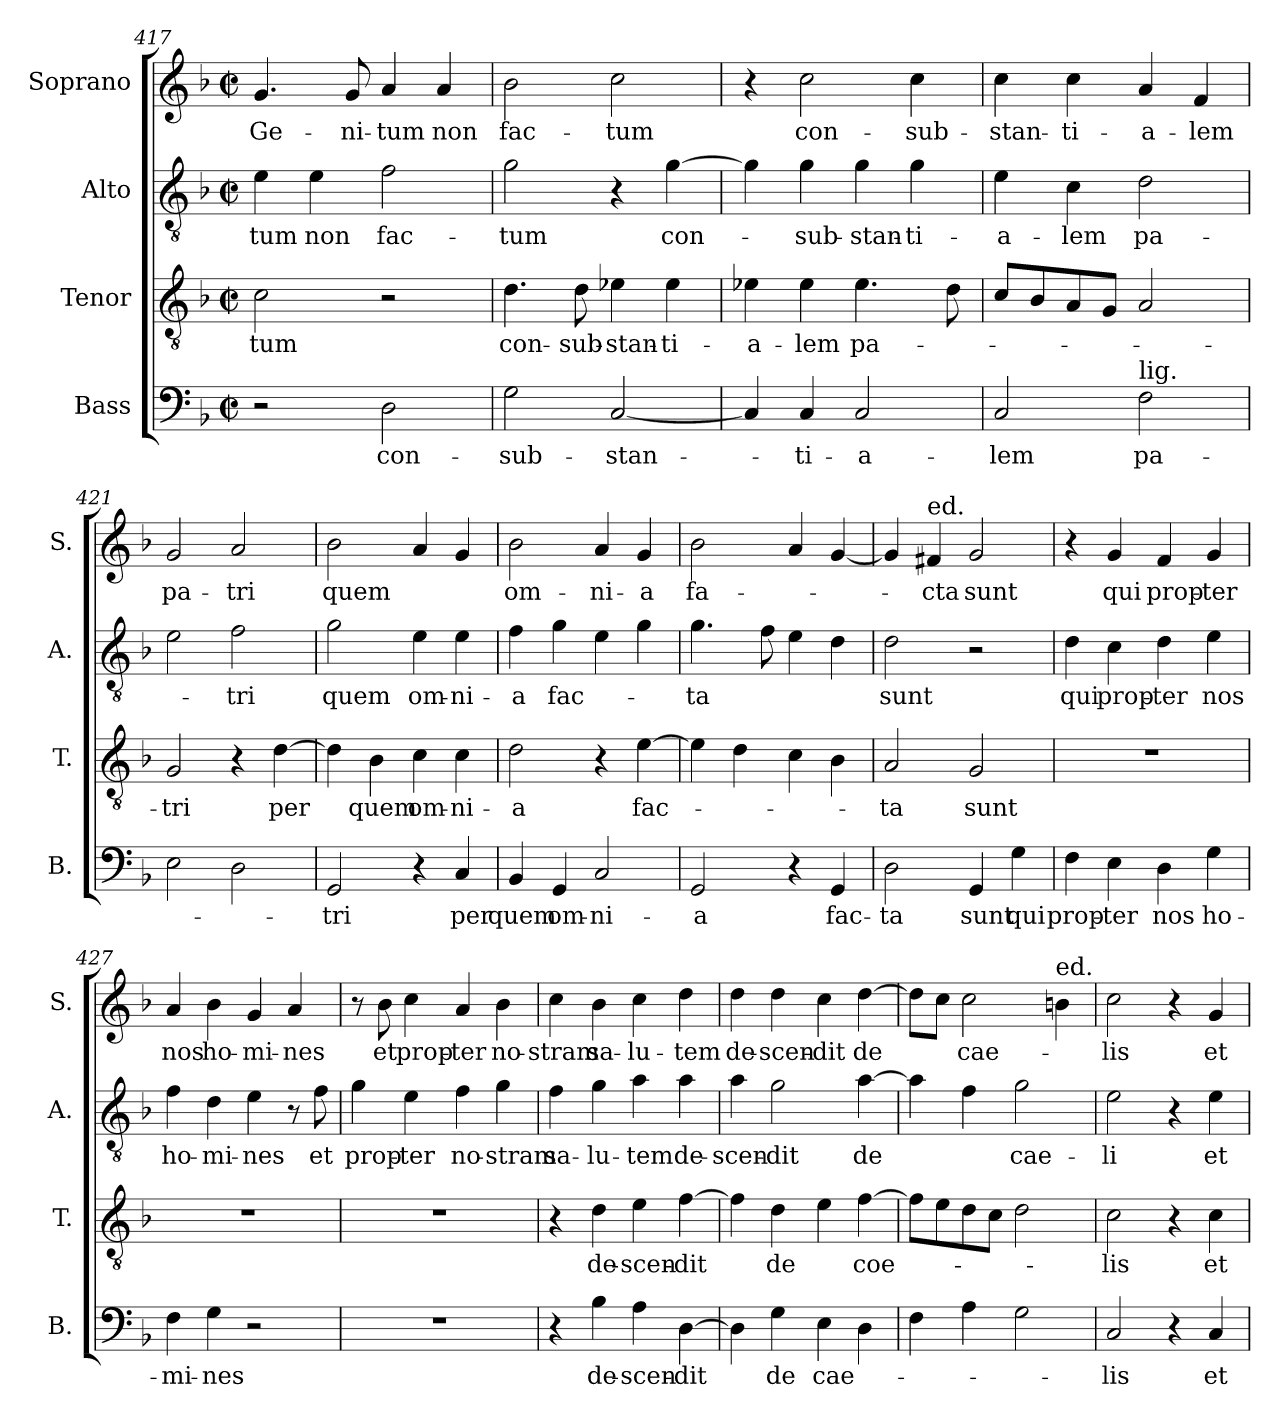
**kern	**text	**kern	**text	**kern	**text	**kern	**text
*part4	*part4	*part3	*part3	*part2	*part2	*part1	*part1
*staff4	*staff4	*staff3	*staff3	*staff2	*staff2	*staff1	*staff1
*I"Bass	*	*I"Tenor	*	*I"Alto	*	*I"Soprano	*
*I'B.	*	*I'T.	*	*I'A.	*	*I'S.	*
*clefF4	*	*clefGv2	*	*clefGv2	*	*clefG2	*
*k[b-]	*	*k[b-]	*	*k[b-]	*	*k[b-]	*
*M2/2	*	*M2/2	*	*M2/2	*	*M2/2	*
*met(c|)	*	*met(c|)	*	*met(c|)	*	*met(c|)	*
=417	=417	=417	=417	=417	=417	=417	=417
!	!	!	!LO:LY:b	!	!LO:LY:b	!	!LO:LY:b
2r	.	2c\	-tum	4e\	-tum	4.g/	Ge-
!	!	!	!	!	!LO:LY:b	!	!
.	.	.	.	4e\	non	.	.
!	!	!	!	!	!	!	!LO:LY:b
.	.	.	.	.	.	8g/	-ni-
!	!LO:LY:b	!	!	!	!LO:LY:b	!	!LO:LY:b
2D\	con-	2r	.	2f\	fac-	4a/	-tum
!	!	!	!	!	!	!	!LO:LY:b
.	.	.	.	.	.	4a/	non
=418	=418	=418	=418	=418	=418	=418	=418
!	!LO:LY:b	!	!LO:LY:b	!	!LO:LY:b	!	!LO:LY:b
2G\	-sub-	4.d\	con-	2g\	-tum	2b-\	fac-
!	!	!	!LO:LY:b	!	!	!	!
.	.	8d\	-sub-	.	.	.	.
!	!LO:LY:b	!	!LO:LY:b	!	!	!	!LO:LY:b
[2C/	-stan-	4e-X\	-stan-	4r	.	2cc\	-tum
!	!	!	!LO:LY:b	!	!LO:LY:b	!	!
.	.	4e-\	-ti-	[4g\	con-	.	.
=419	=419	=419	=419	=419	=419	=419	=419
!	!	!	!LO:LY:b	!	!	!	!
4C/]	.	4e-X\	-a-	4g\]	.	4r	.
!	!LO:LY:b	!	!LO:LY:b	!	!LO:LY:b	!	!LO:LY:b
4C/	-ti-	4e-\	lem	4g\	-sub-	2cc\	con-
!	!LO:LY:b	!	!LO:LY:b	!	!LO:LY:b	!	!
2C/	-a-	4.e-\	pa-	4g\	-stan-	.	.
!	!	!	!	!	!LO:LY:b	!	!LO:LY:b
.	.	.	.	4g\	-ti-	4cc\	-sub-
.	.	8d\	.	.	.	.	.
=420	=420	=420	=420	=420	=420	=420	=420
!	!LO:LY:b	!	!	!	!LO:LY:b	!	!LO:LY:b
2C/	-lem	8c/L	.	4e\	-a-	4cc\	-stan-
.	.	8B-/	.	.	.	.	.
!	!	!	!	!	!LO:LY:b	!	!LO:LY:b
.	.	8A/	.	4c\	-lem	4cc\	-ti-
.	.	8G/J	.	.	.	.	.
!LO:TX:a:t=lig.	!	!	!	!	!	!	!
!	!LO:LY:b	!	!	!	!LO:LY:b	!	!LO:LY:b
2F\	-pa-	2A/	.	2d\	pa-	4a/	-a-
!	!	!	!	!	!	!	!LO:LY:b
.	.	.	.	.	.	4f/	-lem
=421	=421	=421	=421	=421	=421	=421	=421
!	!	!	!LO:LY:b	!	!	!	!LO:LY:b
2E\	.	2G/	-tri	2e\	.	2g/	pa-
!	!	!	!	!	!LO:LY:b	!	!LO:LY:b
2D\	.	4r	.	2f\	-tri	2a/	-tri
!	!	!	!LO:LY:b	!	!	!	!
.	.	[4d\	-per	.	.	.	.
=422	=422	=422	=422	=422	=422	=422	=422
!	!LO:LY:b	!	!	!	!LO:LY:b	!	!LO:LY:b
2GG/	-tri	4d\]	.	2g\	quem	2b-\	quem
!	!	!	!LO:LY:b	!	!	!	!
.	.	4B-\	quem	.	.	.	.
!	!	!	!LO:LY:b	!	!LO:LY:b	!	!
4r	.	4c\	om-	4e\	om-	4a/	.
!	!LO:LY:b	!	!LO:LY:b	!	!LO:LY:b	!	!
4C/	per	4c\	-ni-	4e\	-ni-	4g/	.
=423	=423	=423	=423	=423	=423	=423	=423
!	!LO:LY:b	!	!LO:LY:b	!	!LO:LY:b	!	!LO:LY:b
4BB-/	quem	2d\	-a	4f\	-a	2b-\	om-
!	!LO:LY:b	!	!	!	!LO:LY:b	!	!
4GG/	om-	.	.	4g\	fac-	.	.
!	!LO:LY:b	!	!	!	!	!	!LO:LY:b
2C/	-ni-	4r	.	4e\	.	4a/	-ni-
!	!	!	!LO:LY:b	!	!	!	!LO:LY:b
.	.	[4e\	fac-	4g\	.	4g/	-a
=424	=424	=424	=424	=424	=424	=424	=424
!	!LO:LY:b	!	!	!	!LO:LY:b	!	!LO:LY:b
2GG/	-a	4e\]	.	4.g\	-ta	2b-\	fa-
.	.	4d\	.	.	.	.	.
.	.	.	.	8f\	.	.	.
4r	.	4c\	.	4e\	.	4a/	.
!	!LO:LY:b	!	!	!	!	!	!
4GG/	fac-	4B-\	.	4d\	.	[4g/	.
=425	=425	=425	=425	=425	=425	=425	=425
!	!LO:LY:b	!	!LO:LY:b	!	!LO:LY:b	!	!
2D\	-ta	2A/	-ta	2d\	sunt	4g/]	.
!	!	!	!	!	!	!LO:TX:a:t=ed.	!
!	!	!	!	!	!	!	!LO:LY:b
.	.	.	.	.	.	4f#X/	-cta
!	!LO:LY:b	!	!LO:LY:b	!	!	!	!LO:LY:b
4GG/	sunt	2G/	sunt	2r	.	2g/	sunt
!	!LO:LY:b	!	!	!	!	!	!
4G\	qui	.	.	.	.	.	.
=426	=426	=426	=426	=426	=426	=426	=426
!	!LO:LY:b	!	!	!	!LO:LY:b	!	!
4F\	prop-	1r	.	4d\	qui	4r	.
!	!LO:LY:b	!	!	!	!LO:LY:b	!	!LO:LY:b
4E\	-ter	.	.	4c\	prop-	4g/	qui
!	!LO:LY:b	!	!	!	!LO:LY:b	!	!LO:LY:b
4D\	nos	.	.	4d\	-ter	4f/	prop-
!	!LO:LY:b	!	!	!	!LO:LY:b	!	!LO:LY:b
4G\	ho-	.	.	4e\	nos	4g/	-ter
=427	=427	=427	=427	=427	=427	=427	=427
!	!LO:LY:b	!	!	!	!LO:LY:b	!	!LO:LY:b
4F\	-mi-	1r	.	4f\	ho-	4a/	nos
!	!LO:LY:b	!	!	!	!LO:LY:b	!	!LO:LY:b
4G\	-nes	.	.	4d\	-mi-	4b-\	ho-
!	!	!	!	!	!LO:LY:b	!	!LO:LY:b
2r	.	.	.	4e\	-nes	4g/	-mi-
!	!	!	!	!	!	!	!LO:LY:b
.	.	.	.	8r	.	4a/	-nes
!	!	!	!	!	!LO:LY:b	!	!
.	.	.	.	8f\	et	.	.
=428	=428	=428	=428	=428	=428	=428	=428
!	!	!	!	!	!LO:LY:b	!	!
1r	.	1r	.	4g\	prop-	8r	.
!	!	!	!	!	!	!	!LO:LY:b
.	.	.	.	.	.	8b-\	et
!	!	!	!	!	!LO:LY:b	!	!LO:LY:b
.	.	.	.	4e\	-ter	4cc\	prop-
!	!	!	!	!	!LO:LY:b	!	!LO:LY:b
.	.	.	.	4f\	no-	4a/	-ter
!	!	!	!	!	!LO:LY:b	!	!LO:LY:b
.	.	.	.	4g\	-stram	4b-\	no-
=429	=429	=429	=429	=429	=429	=429	=429
!	!	!	!	!	!LO:LY:b	!	!LO:LY:b
4r	.	4r	.	4f\	sa-	4cc\	-stram
!	!LO:LY:b	!	!LO:LY:b	!	!LO:LY:b	!	!LO:LY:b
4B-\	de-	4d\	de-	4g\	-lu-	4b-\	sa-
!	!LO:LY:b	!	!LO:LY:b	!	!LO:LY:b	!	!LO:LY:b
4A\	-scen-	4e\	-scen-	4a\	-tem	4cc\	-lu-
!	!LO:LY:b	!	!LO:LY:b	!	!LO:LY:b	!	!LO:LY:b
[4D\	-dit	[4f\	-dit	4a\	de-	4dd\	-tem
=430	=430	=430	=430	=430	=430	=430	=430
!	!	!	!	!	!LO:LY:b	!	!LO:LY:b
4D\]	.	4f\]	.	4a\	-scen-	4dd\	de-
!	!LO:LY:b	!	!LO:LY:b	!	!LO:LY:b	!	!LO:LY:b
4G\	de	4d\	-de	2g\	-dit	4dd\	-scen-
!	!LO:LY:b	!	!	!	!	!	!LO:LY:b
4E\	cae-	4e\	.	.	.	4cc\	-dit
!	!	!	!LO:LY:b	!	!LO:LY:b	!	!LO:LY:b
4D\	.	[4f\	coe-	[4a\	-de	[4dd\	-de
=431	=431	=431	=431	=431	=431	=431	=431
4F\	.	8f\L]	.	4a\]	.	8dd\L]	.
.	.	8e\	.	.	.	8cc\J	.
!	!	!	!	!	!	!	!LO:LY:b
4A\	.	8d\	.	4f\	.	2cc\	cae-
.	.	8c\J	.	.	.	.	.
!	!	!	!	!	!LO:LY:b	!	!
2G\	.	2d\	.	2g\	cae-	.	.
!	!	!	!	!	!	!LO:TX:a:t=ed.	!
.	.	.	.	.	.	4bn\	.
=432	=432	=432	=432	=432	=432	=432	=432
!	!LO:LY:b	!	!LO:LY:b	!	!LO:LY:b	!	!LO:LY:b
2C/	-lis	2c\	-lis	2e\	-li	2cc\	-lis
4r	.	4r	.	4r	.	4r	.
!	!LO:LY:b	!	!LO:LY:b	!	!LO:LY:b	!	!LO:LY:b
4C/	et	4c\	et	4e\	et	4g/	et
=	=	=	=	=	=	=	=
*-	*-	*-	*-	*-	*-	*-	*-
